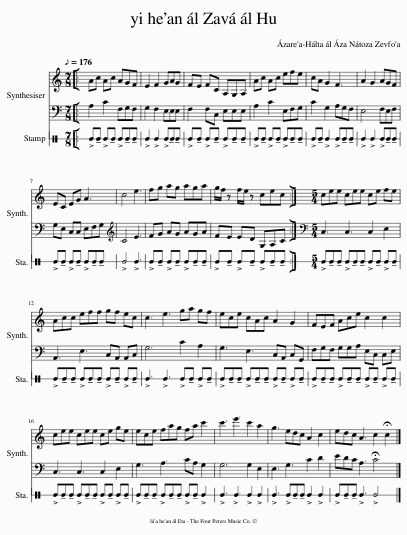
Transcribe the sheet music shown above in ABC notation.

X:1
%%score { 1 | 2 } 3
L:1/8
Q:1/8=176
M:7/8
I:linebreak $
K:C
V:1 treble
V:2 bass
V:3 perc stafflines=1
K:none
V:1
|: Ac Ac AGF | E2 F2 GAG | FE FC A,G,A, | Ac Ac efe | cA G2 F3 | %5
 A2 G2 AGF |$ EC EG A3 | c4 e3 | fg ag aga | g/f/ z f/e/ z cec :| %10
[M:5/4] cee cee ce fe |$ Acc eff gf ec | c3 e3 ga gf | ece cAc A2 G2 | FEF Ace c2 c2 |$ %15
 cee cee ce ge | ece fag fa c'2 | c'3 e'3 c'2 a2 | g3 edc A2 c2 | edc A3 c2[Q:1/8=50] !fermata!c2 |] %20
V:2
|: A,2 C2 F,G,F, | G,2 F,2 E,E,E, | F,2 F,C, E,E,E, | A,2 C2 E,F,G, | C2 G,2 A,G,F, | %5
 E,4 F,E,F, |$ G,E, C,C, E,F,G, |[K:treble] C4 E3 | FG AG AGA | FE ED G,A,C :| %10
[M:5/4][K:bass] C,3 C,3 C,2 E,2 |$ A,,3 E,3 C,A,, A,,C, | G,6 C2 A,2 | G,3 E,3 C,A,, C,G,, | F,G,F, G,G,A, E,C, C,E, |$ %15
 C,3 C,3 C,2 E,2 | G,3 A,3 CA, G,2 | G,6 G,2 E,2 | E,3 G,3 C2 D2 | EDC A,3 !fermata!C4 |] %20
V:3
|: !>!E!tenuto!E !>!E!tenuto!E !>!E!tenuto!E!tenuto!E | !>!E2 !>!E2 !>!E!tenuto!E!tenuto!E | !>!E!tenuto!E !>!E!tenuto!E !>!E!tenuto!E!tenuto!E | !>!E!tenuto!E !>!E!tenuto!E !>!E!tenuto!E!tenuto!E | !>!E!tenuto!E !>!E2 !>!E!tenuto!E!tenuto!E | %5
 !>!E2 !>!E2 !>!E!tenuto!E!tenuto!E |$ !>!E!tenuto!E !>!E!tenuto!E !>!E!tenuto!E!tenuto!E | !>!E4 !>!E3 | !>!E!tenuto!E !>!E!tenuto!E !>!E!tenuto!E!tenuto!E | !>!E!tenuto!E !>!E!tenuto!E !>!E!tenuto!E!tenuto!E :| %10
[M:5/4] !>!E!tenuto!E!tenuto!E !>!E!tenuto!E!tenuto!E !>!E!tenuto!E !>!E!tenuto!E |$ !>!E!tenuto!E!tenuto!E !>!E!tenuto!E!tenuto!E !>!E!tenuto!E !>!E!tenuto!E | !>!E3 !>!E3 !>!E!tenuto!E !>!E!tenuto!E | !>!E!tenuto!E!tenuto!E !>!E!tenuto!E!tenuto!E !>!E!tenuto!E !>!E!tenuto!E | !>!E!tenuto!E!tenuto!E !>!E!tenuto!E!tenuto!E !>!E!tenuto!E !>!E!tenuto!E |$ %15
 !>!E!tenuto!E!tenuto!E !>!E!tenuto!E!tenuto!E !>!E!tenuto!E !>!E!tenuto!E | !>!E!tenuto!E!tenuto!E !>!E!tenuto!E!tenuto!E !>!E!tenuto!E !>!E2 | !>!E3 !>!E3 !>!E2 !>!E2 | !>!E3 !>!E!tenuto!E!tenuto!E !>!E2 !>!E2 | !>!E!tenuto!E!tenuto!E !>!E3 !>!E4 |] %20
